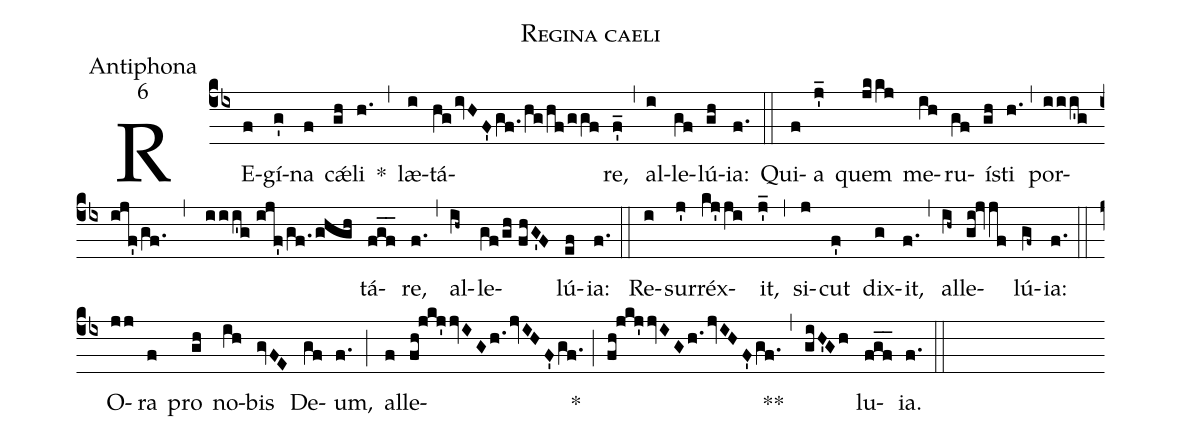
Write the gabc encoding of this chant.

name:Regina caeli;
office-part:Antiphona;
mode:6;
%%
(cb4) RE(f)gí(g')na(f) c<sp>'æ</sp>(gh)li(h.) *(,) læ(i)tá(hg/ivHF'/gf./hg/hf/ggf)re,(f'_) (,) al(i)le(gf)lú(gh)ia:(f.) (::) Qui(f)a(j'_) quem(jkkj) me(ih)ru(gf)í(gh)sti(h.) (,) por(iii'g//ijf'/gf.,iii'g//ijf'/gf./ghgh)tá(fgf__)re,(f.) (,) al(ih~)le(gf/gh//fhG'F)lú(ef)ia:(f.) (::) Re(i)sur(j')réx(kj'ji)it,(j'_) (,) si(j)cut(f') dix(g)it,(f.) (,) al(ih~)le(gi!jvjf)lú(gf~)ia:(f.) (::) O(jj)ra(f) pro(gh) no(ih)bis(gvFE) De(gf)um,(f.) (;) al(f)le-(fh!jkj'jvIG/h./jvIHF'/gf.) *(;) (fh!jkj'jvIGh./jvIHF'gf.) **(,) (giH'Gh) lu(fgf__)ia.(f.) (::)
